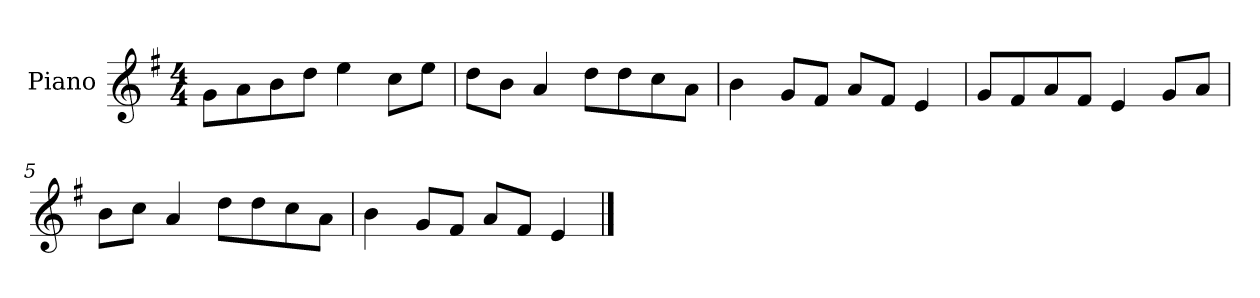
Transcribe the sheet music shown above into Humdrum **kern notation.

**kern
*part1
*staff1
*I"Piano
*I'P-no
*clefG2
*k[f#]
*M4/4
*MM90
=1
8g\L
8a\
8b\
8dd\J
4ee\
8cc\L
8ee\J
=2
8dd\L
8b\J
4a/
8dd\L
8dd\
8cc\
8a\J
=3
4b\
8g/L
8f#/J
8a/L
8f#/J
4e/
=4
8g/L
8f#/
8a/
8f#/J
4e/
8g/L
8a/J
=5
8b\L
8cc\J
4a/
8dd\L
8dd\
8cc\
8a\J
!!LO:LB:g=z
=6
4b\
8g/L
8f#/J
8a/L
8f#/J
4e/
==
*-
